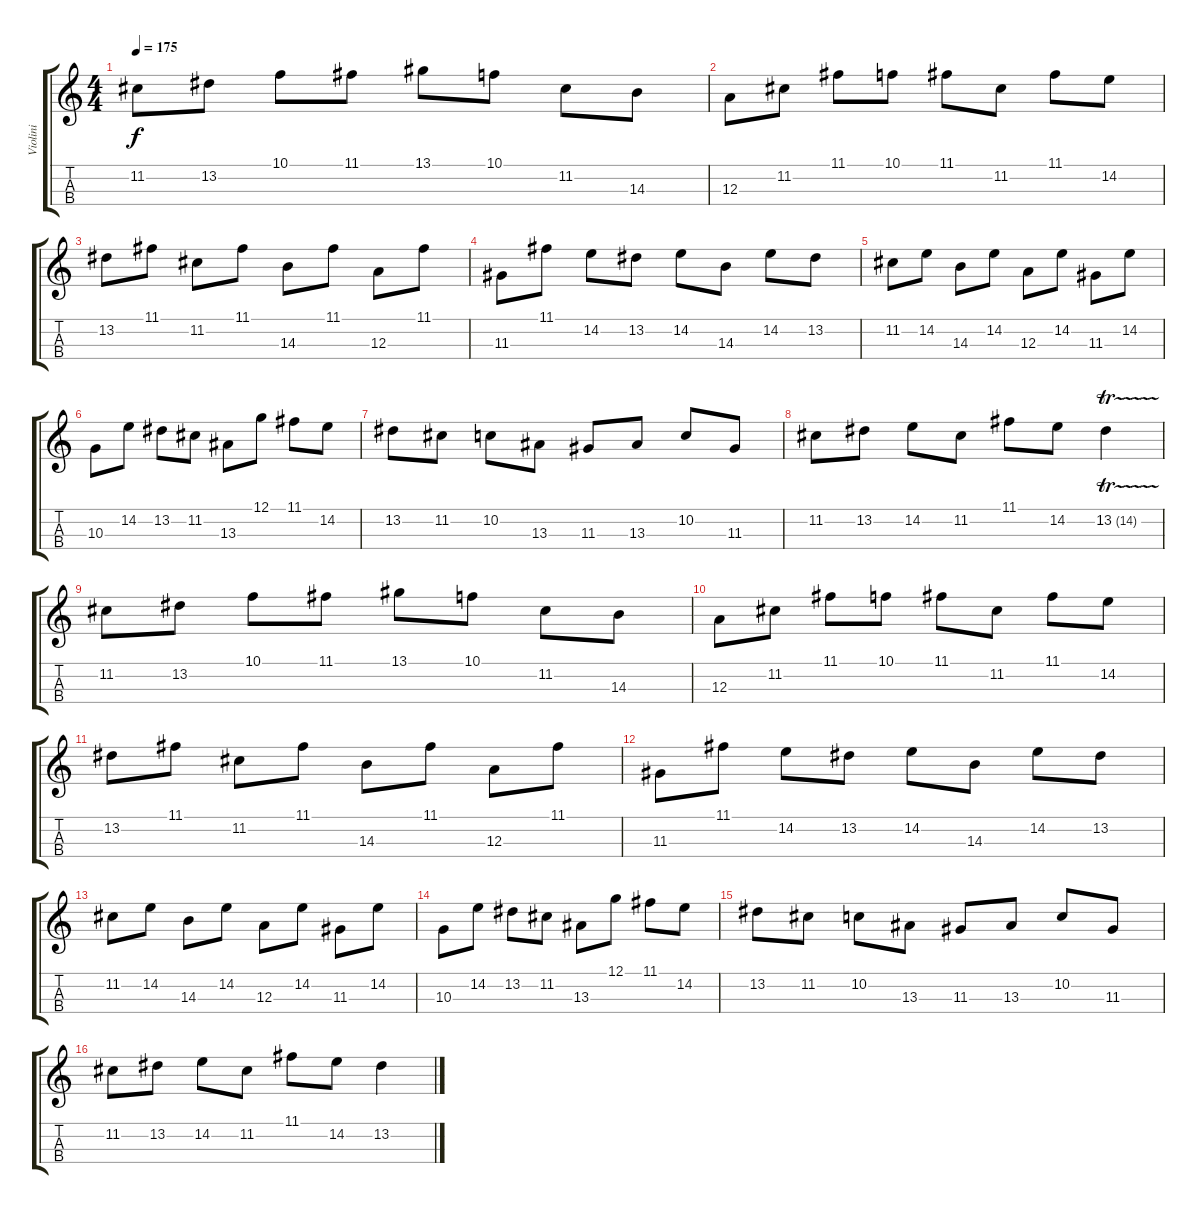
\track ("Violini" "Violini") {instrument violin}
\staff {score tabs}
\tuning (G4 D4 A3 E3) {hide}
\ts (4 4)
\tempo 175
\clef g2
\ks c
11.2.8{dy f instrument violin} 13.2.8 10.1.8 11.1.8 13.1.8 10.1.8 11.2.8 14.3.8 |
12.3.8 11.2.8 11.1.8 10.1.8 11.1.8 11.2.8 11.1.8 14.2.8 |
13.2.8 11.1.8 11.2.8 11.1.8 14.3.8 11.1.8 12.3.8 11.1.8 |
11.3.8 11.1.8 14.2.8 13.2.8 14.2.8 14.3.8 14.2.8 13.2.8 |
11.2.8 14.2.8 14.3.8 14.2.8 12.3.8 14.2.8 11.3.8 14.2.8 |
10.3.8 14.2.8 13.2.8 11.2.8 13.3.8 12.1.8 11.1.8 14.2.8 |
13.2.8 11.2.8 10.2.8 13.3.8 11.3.8 13.3.8 10.2.8 11.3.8 |
11.2.8 13.2.8 14.2.8 11.2.8 11.1.8 14.2.8 13.2{tr (14 32)}.4 |
11.2.8 13.2.8 10.1.8 11.1.8 13.1.8 10.1.8 11.2.8 14.3.8 |
12.3.8 11.2.8 11.1.8 10.1.8 11.1.8 11.2.8 11.1.8 14.2.8 |
13.2.8 11.1.8 11.2.8 11.1.8 14.3.8 11.1.8 12.3.8 11.1.8 |
11.3.8 11.1.8 14.2.8 13.2.8 14.2.8 14.3.8 14.2.8 13.2.8 |
11.2.8 14.2.8 14.3.8 14.2.8 12.3.8 14.2.8 11.3.8 14.2.8 |
10.3.8 14.2.8 13.2.8 11.2.8 13.3.8 12.1.8 11.1.8 14.2.8 |
13.2.8 11.2.8 10.2.8 13.3.8 11.3.8 13.3.8 10.2.8 11.3.8 |
11.2.8 13.2.8 14.2.8 11.2.8 11.1.8 14.2.8 13.2.4
